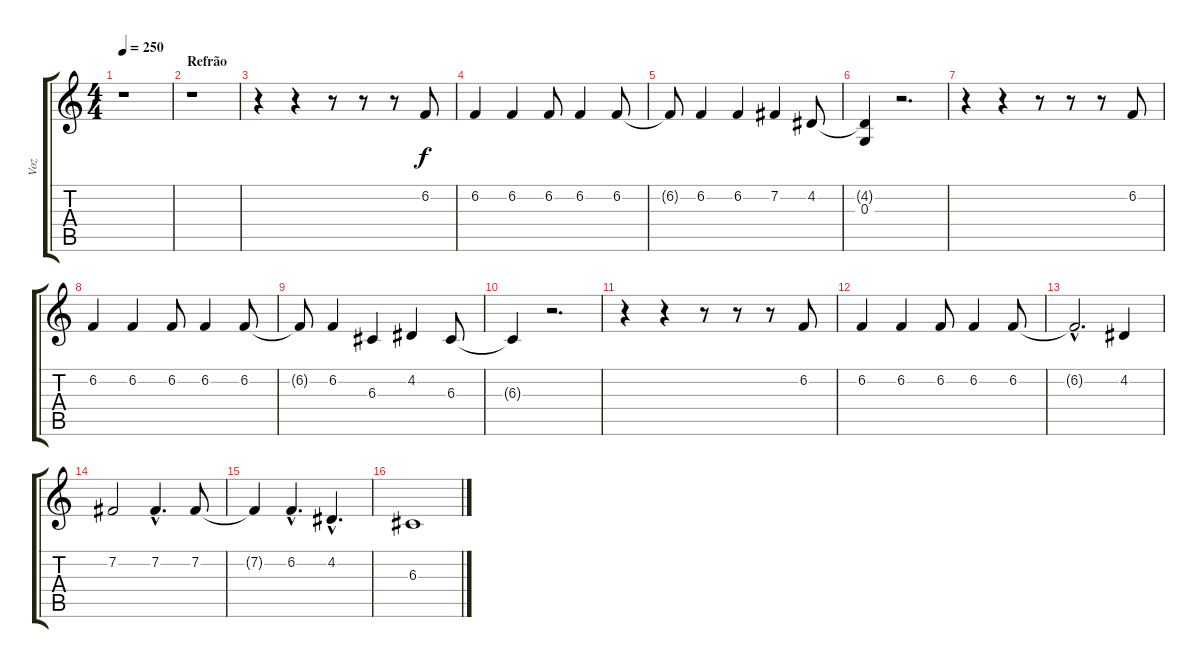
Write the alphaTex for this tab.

\track ("Voz" "Voz") {instrument bassoon}
\staff {score tabs}
\tuning (E4 B3 G3 D3 A2 E2) {hide}
\ts (4 4)
\tempo 250
\clef g2
\ks c
r.1{dy f} |
\section ("" "Refrão")
r.1 |
r.4 r.4 r.8 r.8 r.8 6.2.8 |
6.2.4 6.2.4 6.2.8 6.2.4 6.2.8 |
6.2{t}.8 6.2.4 6.2.4 7.2.4 4.2.8 |
(4.2{t} 0.3).4 r.2{d} |
r.4 r.4 r.8 r.8 r.8 6.2.8 |
6.2.4 6.2.4 6.2.8 6.2.4 6.2.8 |
6.2{t}.8 6.2.4 6.3.4 4.2.4 6.3.8 |
6.3{t}.4 r.2{d} |
r.4 r.4 r.8 r.8 r.8 6.2.8 |
6.2.4 6.2.4 6.2.8 6.2.4 6.2.8 |
6.2{hac t}.2{d} 4.2.4 |
7.2.2 7.2{hac}.4{d} 7.2.8 |
7.2{t}.4 6.2{hac}.4{d} 4.2{hac}.4{d} |
6.3.1
